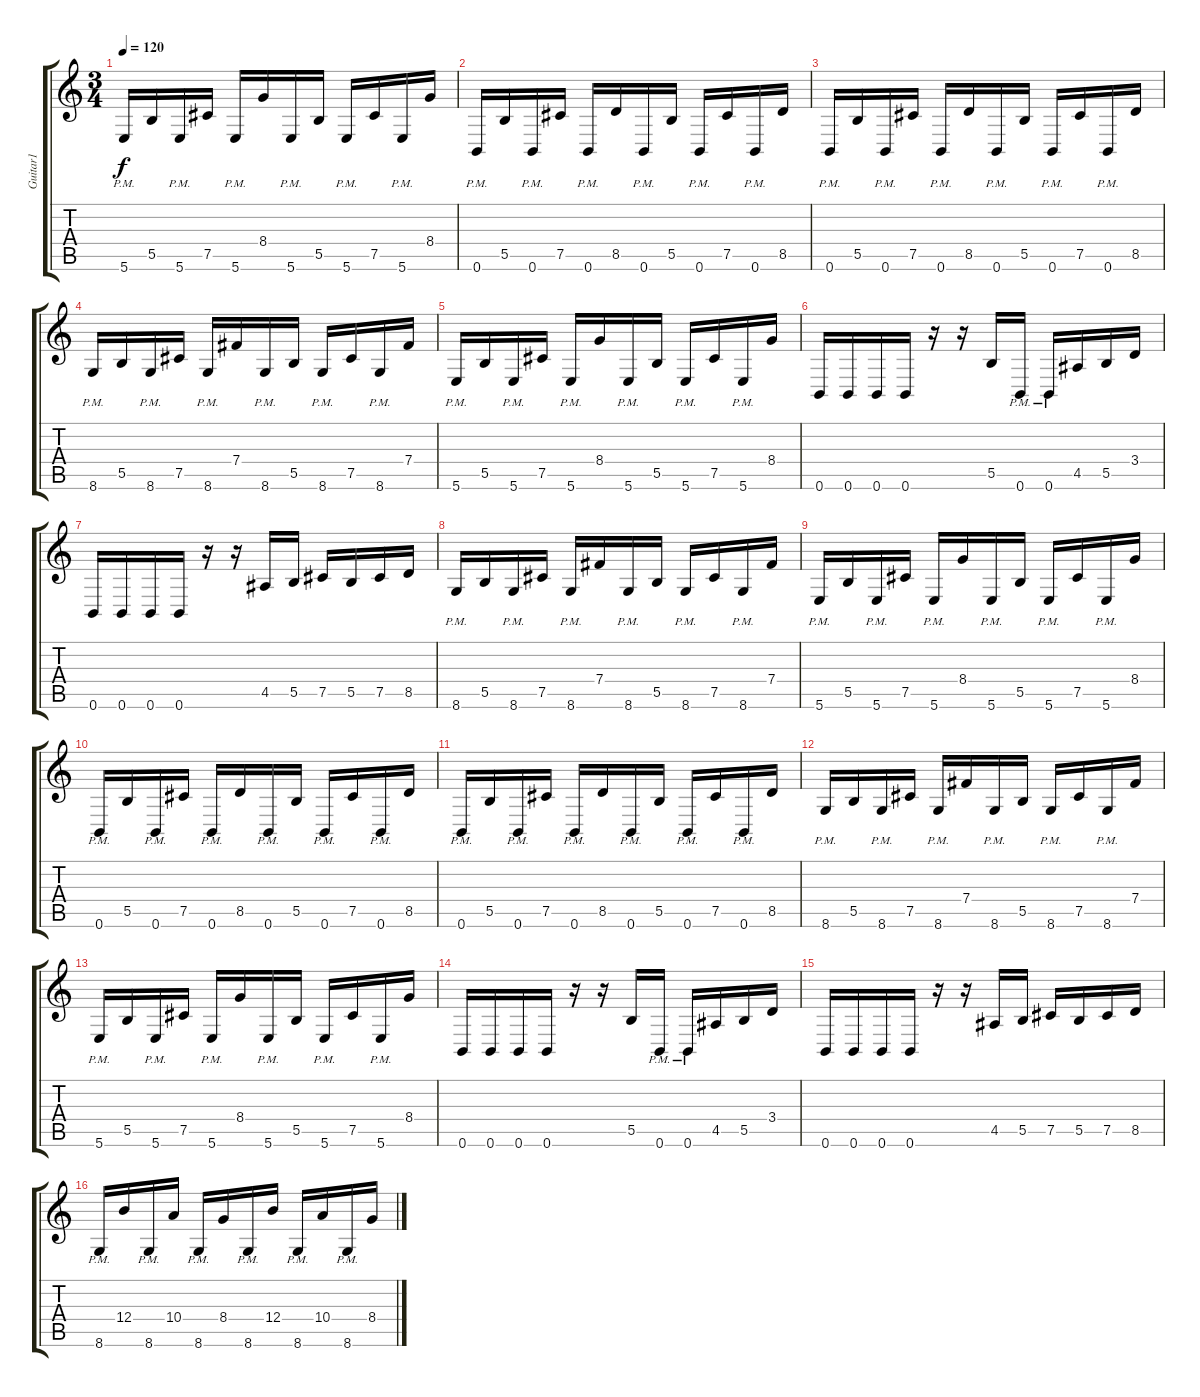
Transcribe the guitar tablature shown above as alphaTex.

\track ("Guitar1" "Guitar1") {instrument distortionguitar}
\staff {score tabs}
\tuning (Db4 Ab3 E3 B2 Gb2 B1) {hide}
\ts (3 4)
\tempo 120
\clef g2
\ks c
5.6{pm}.16{dy f} 5.5.16 5.6{pm}.16 7.5.16 5.6{pm}.16 8.4.16 5.6{pm}.16 5.5.16 5.6{pm}.16 7.5.16 5.6{pm}.16 8.4.16 |
0.6{pm}.16 5.5.16 0.6{pm}.16 7.5.16 0.6{pm}.16 8.5.16 0.6{pm}.16 5.5.16 0.6{pm}.16 7.5.16 0.6{pm}.16 8.5.16 |
0.6{pm}.16 5.5.16 0.6{pm}.16 7.5.16 0.6{pm}.16 8.5.16 0.6{pm}.16 5.5.16 0.6{pm}.16 7.5.16 0.6{pm}.16 8.5.16 |
8.6{pm}.16 5.5.16 8.6{pm}.16 7.5.16 8.6{pm}.16 7.4.16 8.6{pm}.16 5.5.16 8.6{pm}.16 7.5.16 8.6{pm}.16 7.4.16 |
5.6{pm}.16 5.5.16 5.6{pm}.16 7.5.16 5.6{pm}.16 8.4.16 5.6{pm}.16 5.5.16 5.6{pm}.16 7.5.16 5.6{pm}.16 8.4.16 |
0.6.16 0.6.16 0.6.16 0.6.16 r.16 r.16 5.5.16 0.6{pm}.16 0.6{pm}.16 4.5.16 5.5.16 3.4.16 |
0.6.16 0.6.16 0.6.16 0.6.16 r.16 r.16 4.5.16 5.5.16 7.5.16 5.5.16 7.5.16 8.5.16 |
8.6{pm}.16 5.5.16 8.6{pm}.16 7.5.16 8.6{pm}.16 7.4.16 8.6{pm}.16 5.5.16 8.6{pm}.16 7.5.16 8.6{pm}.16 7.4.16 |
5.6{pm}.16 5.5.16 5.6{pm}.16 7.5.16 5.6{pm}.16 8.4.16 5.6{pm}.16 5.5.16 5.6{pm}.16 7.5.16 5.6{pm}.16 8.4.16 |
0.6{pm}.16 5.5.16 0.6{pm}.16 7.5.16 0.6{pm}.16 8.5.16 0.6{pm}.16 5.5.16 0.6{pm}.16 7.5.16 0.6{pm}.16 8.5.16 |
0.6{pm}.16 5.5.16 0.6{pm}.16 7.5.16 0.6{pm}.16 8.5.16 0.6{pm}.16 5.5.16 0.6{pm}.16 7.5.16 0.6{pm}.16 8.5.16 |
8.6{pm}.16 5.5.16 8.6{pm}.16 7.5.16 8.6{pm}.16 7.4.16 8.6{pm}.16 5.5.16 8.6{pm}.16 7.5.16 8.6{pm}.16 7.4.16 |
5.6{pm}.16 5.5.16 5.6{pm}.16 7.5.16 5.6{pm}.16 8.4.16 5.6{pm}.16 5.5.16 5.6{pm}.16 7.5.16 5.6{pm}.16 8.4.16 |
0.6.16 0.6.16 0.6.16 0.6.16 r.16 r.16 5.5.16 0.6{pm}.16 0.6{pm}.16 4.5.16 5.5.16 3.4.16 |
0.6.16 0.6.16 0.6.16 0.6.16 r.16 r.16 4.5.16 5.5.16 7.5.16 5.5.16 7.5.16 8.5.16 |
8.6{pm}.16 12.4.16 8.6{pm}.16 10.4.16 8.6{pm}.16 8.4.16 8.6{pm}.16 12.4.16 8.6{pm}.16 10.4.16 8.6{pm}.16 8.4.16
